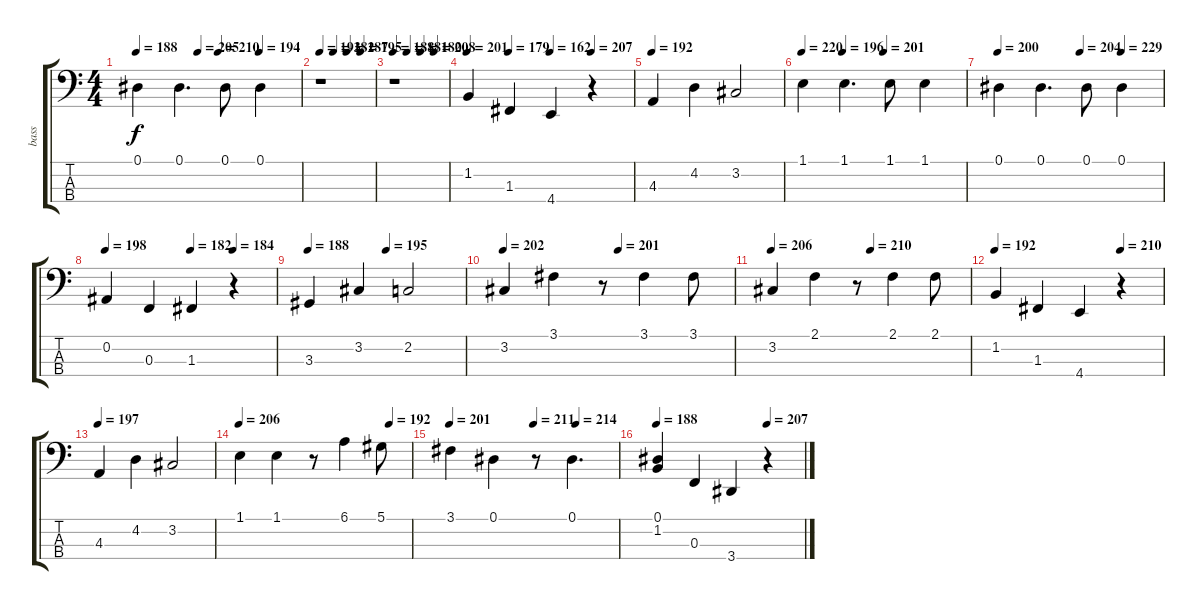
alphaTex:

\track ("bass" "bass") {instrument electricbassfinger}
\staff {score tabs}
\tuning (Eb2 Bb1 F1 C1) {hide}
\ts (4 4)
\tempo 188
\tempo (205 0.375)
\tempo (210 0.5)
\tempo (194 0.75)
\clef f4
\ks c
0.1.4{dy f} 0.1.4{d} 0.1.8 0.1.4 |
\tempo 193
\tempo (182 0.25)
\tempo (187 0.5)
\tempo (195 0.75)
r.1 |
\tempo 188
\tempo (181 0.25)
\tempo (180 0.5)
\tempo (208 0.75)
r.1 |
\tempo 201
\tempo (179 0.25)
\tempo (162 0.5)
\tempo (207 0.75)
1.2.4 1.3.4 4.4.4 r.4 |
\tempo 192
4.3.4 4.2.4 3.2.2 |
\tempo 220
\tempo (196 0.25)
\tempo (201 0.5)
1.1.4 1.1.4{d} 1.1.8 1.1.4 |
\tempo 200
\tempo (204 0.5)
\tempo (229 0.75)
0.1.4 0.1.4{d} 0.1.8 0.1.4 |
\tempo 198
\tempo (182 0.5)
\tempo (184 0.75)
0.2.4 0.3.4 1.3.4 r.4 |
\tempo 188
\tempo (195 0.5)
3.3.4 3.2.4 2.2.2 |
\tempo 202
\tempo (201 0.5)
3.2.4 3.1.4 r.8 3.1.4 3.1.8 |
\tempo 206
\tempo (210 0.5)
3.2.4 2.1.4 r.8 2.1.4 2.1.8 |
\tempo 192
\tempo (210 0.75)
1.2.4 1.3.4 4.4.4 r.4 |
\tempo 197
4.3.4 4.2.4 3.2.2 |
\tempo 206
\tempo (192 0.875)
1.1.4 1.1.4 r.8 6.1.4 5.1.8 |
\tempo 201
\tempo (211 0.5)
\tempo (214 0.75)
3.1.4 0.1.4 r.8 0.1.4{d} |
\tempo 188
\tempo (207 0.75)
(0.1 1.2).4 0.3.4 3.4.4 r.4
